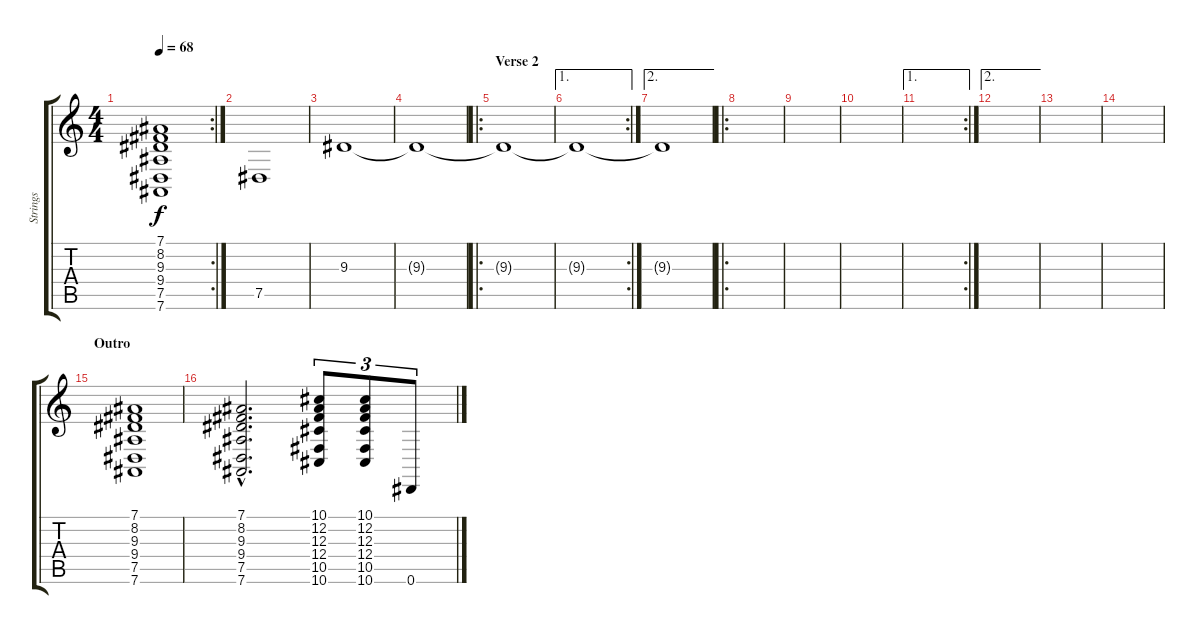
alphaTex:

\track ("Strings" "Strings") {instrument synthstrings1}
\staff {score tabs}
\tuning (Eb4 Bb3 Gb3 Db3 Ab2 Eb2) {hide}
\rc 2
\ts (4 4)
\tempo 68
\clef g2
\ks c
(7.1 8.2 9.3 9.4 7.5 7.6).1{dy f} |
7.5.1{volume 14} |
9.3.1 |
9.3{t}.1 |
\ro
\section ("" "Verse 2")
9.3{t}.1 |
\ae 1
\rc 2
9.3{t}.1 |
\ae 2
9.3{t}.1 |
\ro
|
|
|
\ae 1
\rc 2
|
\ae 2
|
|
|
\section ("" "Outro")
(7.1 8.2 9.3 9.4 7.5 7.6).1{volume 11} |
(7.1{hac} 8.2{hac} 9.3{hac} 9.4{hac} 7.5{hac} 7.6{hac}).2{d} (10.1 12.2 12.3 12.4 10.5 10.6).8{tu (3 2)} (10.1 12.2 12.3 12.4 10.5 10.6).8{tu (3 2)} 0.6.8{tu (3 2)}
